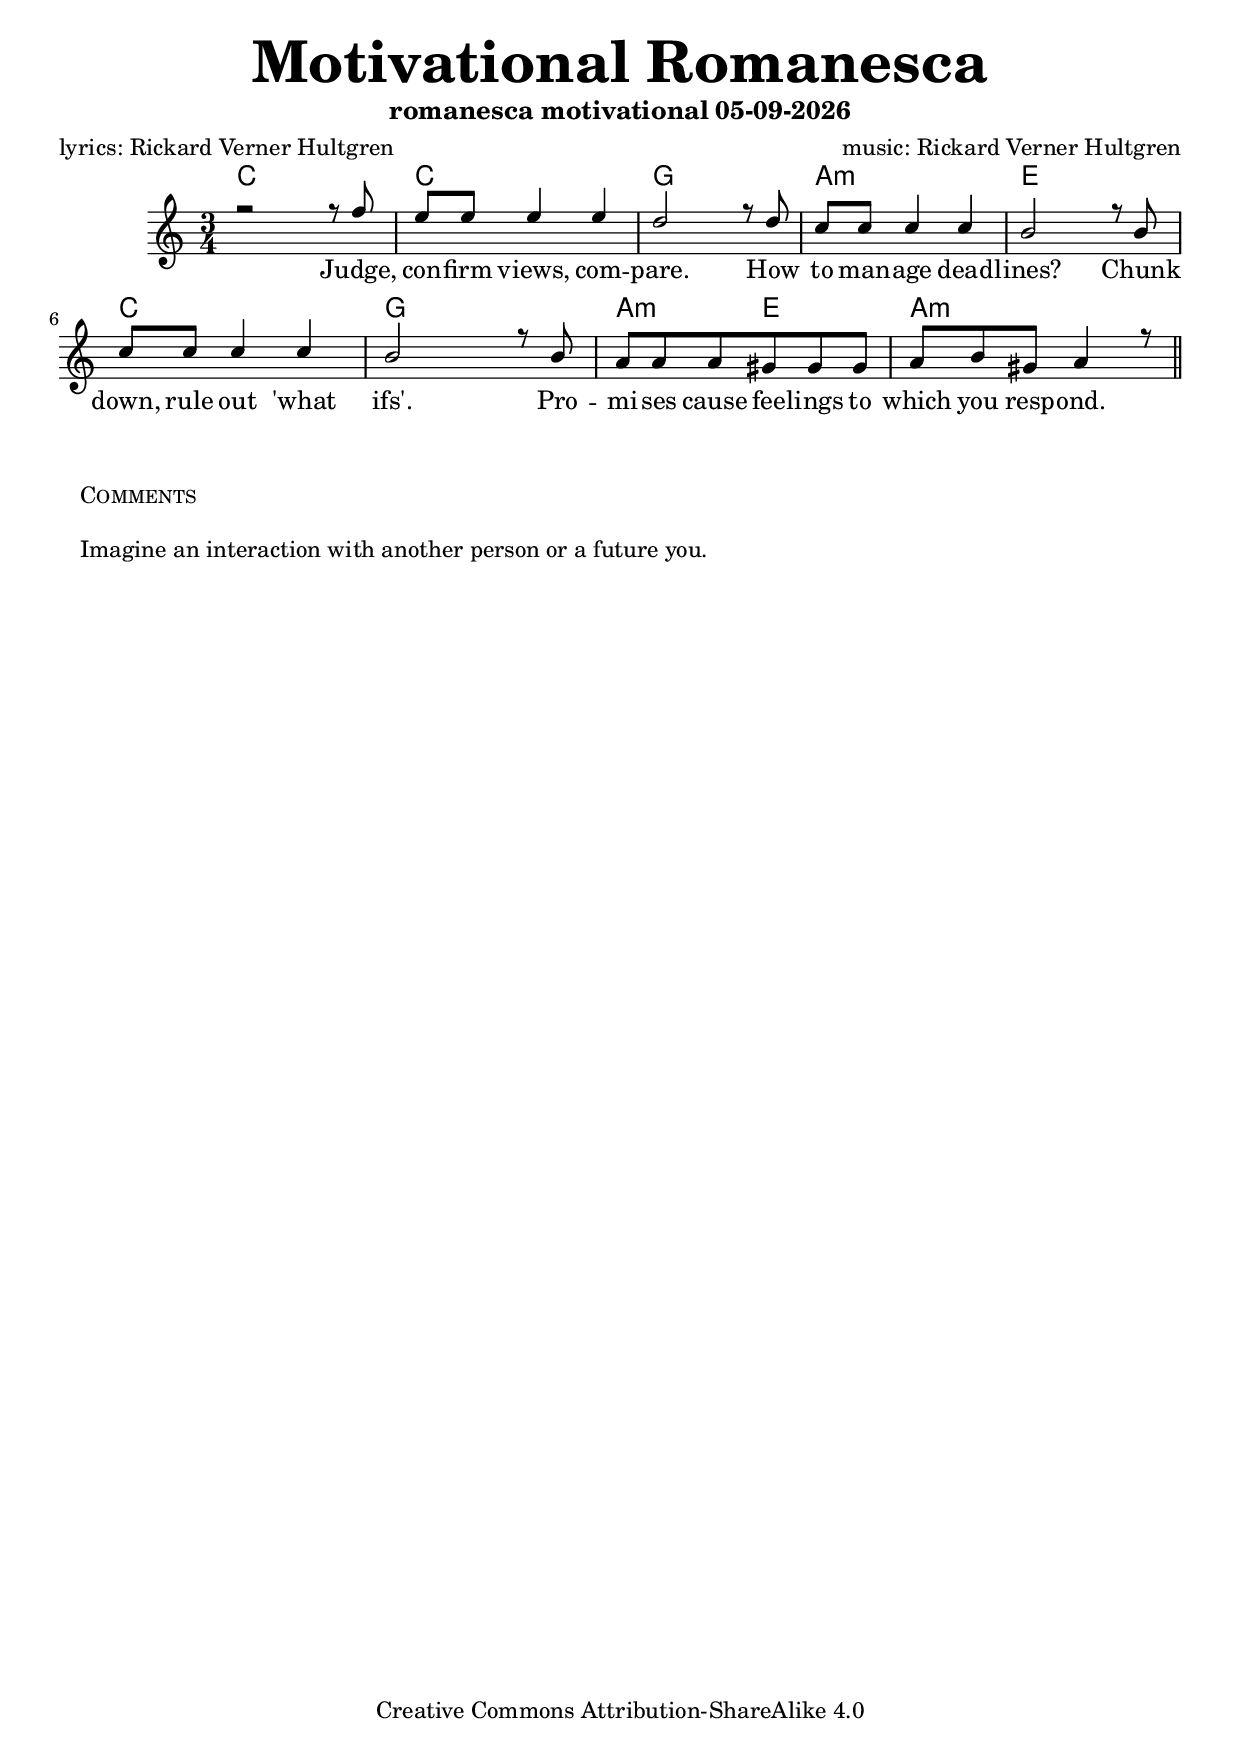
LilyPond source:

%%
%%Copyright 2018 Rickard Verner Hultgren
%%Redistribution and use in source and binary forms, with or without modification, are permitted provided that the following conditions are met:
%%1. Redistributions of source code must retain the above copyright notice, this list of conditions and the following disclaimer.
%%2. Redistributions in binary form must reproduce the above copyright notice, this list of conditions and the following disclaimer in the documentation and/or other materials provided with the distribution.
%%THIS SOFTWARE IS PROVIDED BY THE COPYRIGHT HOLDERS AND CONTRIBUTORS "AS IS" AND ANY EXPRESS OR IMPLIED WARRANTIES, INCLUDING, BUT NOT LIMITED TO, THE IMPLIED WARRANTIES OF MERCHANTABILITY AND FITNESS FOR A PARTICULAR PURPOSE ARE DISCLAIMED. IN NO EVENT SHALL THE COPYRIGHT HOLDER OR CONTRIBUTORS BE LIABLE FOR ANY DIRECT, INDIRECT, INCIDENTAL, SPECIAL, EXEMPLARY, OR CONSEQUENTIAL DAMAGES (INCLUDING, BUT NOT LIMITED TO, PROCUREMENT OF SUBSTITUTE GOODS OR SERVICES; LOSS OF USE, DATA, OR PROFITS; OR BUSINESS INTERRUPTION) HOWEVER CAUSED AND ON ANY THEORY OF LIABILITY, WHETHER IN CONTRACT, STRICT LIABILITY, OR TORT (INCLUDING NEGLIGENCE OR OTHERWISE) ARISING IN ANY WAY OUT OF THE USE OF THIS SOFTWARE, EVEN IF ADVISED OF THE POSSIBILITY OF SUCH DAMAGE.


\version "2.18.2"
 
%%\include "svenska.ly"
%%\include "english.ly"

swing = \mark \markup { 
  \line \general-align #Y #DOWN { 
  \score { \new Staff \with {
    fontSize = #-2
    \override StaffSymbol #'line-count = #0 
    \override VerticalAxisGroup #'Y-extent = #'(0 . 0)
  }
  \relative { 
    \stemUp 
    \override Score.SpacingSpanner 
      #'common-shortest-duration = #(ly:make-moment 3 16)
    \override Beam #'positions = #'(2.5 . 2.5)
  }}
  
  }
}

date = #(strftime "%d-%m-%Y" (localtime (current-time)))

italic = {
  \override Lyrics.LyricText.font-shape = #'italic
  
}

bold = {

  \override Lyrics.LyricText.font-series = #'bold
}

normal = {
  \revert Lyrics.LyricText.font-shape
  \revert Lyrics.LyricText.font-series
}


\header {
  title = \markup {  \fontsize #4"Motivational Romanesca"}
  subtitle = \markup {  "romanesca motivational" \date }
  poet = "lyrics: Rickard Verner Hultgren"
  composer = "music: Rickard Verner Hultgren"
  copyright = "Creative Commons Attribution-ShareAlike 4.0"
}

keyTime = { \key c \major \time 3/4 }
ManualOneVoiceOneMusic = \relative c' {

      
  		%r2 r4 r8 d'8
  		r2 r8 f'8
  		e8 e e4 e4  
  		d2 r8 d8
                c8 c8 c4 c
                b2 r8 b8
                %b2 r8 b8
		c8 c8 c4 c
		%b2.
		b2 r8 b8
		a8 a a gis gis gis
                a b gis a4 r8 ||

        	
		
}


ManualTwoTwoMusic = \relative c {
 <b d f g>1 <c d f a >1  <c e g>1 <b d f g>1 <c e g>1 <c e g>1 <c e g>1 <c e g>1 <c d f a>1 <c d f a>1 <c e g>1 <c e g>1 \bar ":|"
}



\layout {
  \context {
    \Score
    proportionalNotationDuration = #(ly:make-moment 1 4)
    
  }
}

\score {
  <<  % PianoStaff and Pedal Staff must be simultaneous
    \new PianoStaff <<
      \chords { c2. c2. g2. a2.:m e2. c2. g2. a4.:m e4. a2.:m}
      \new Staff = "ManualOne" <<
\textLengthOn
s1*6^\markup {  }
\keyTime  % set key and time signature
        \clef "treble"
        \new Voice {
          \swing
          \voiceOne
         
          \ManualOneVoiceOneMusic
          \bar "||"
        }
        \addlyrics {
        Judge, con -- firm views, com -- pare. How to man -- age dead -- lines? Chunk down, rule out 'what ifs'. Pro -- mi -- ses cause fee -- lings to which you resp -- ond.
        Si -- tu -- a -- tion of now. Con -- fir -- ma -- tion of views. How to make an imp -- act? Pro -- mi -- ses cause fee -- lings to which you resp -- ond.
        What I praise and blame, de -- ter -- mines the fair roles. See dares, mu -- tua -- lize, and re -- ass -- ay what to do first.
        [Name]'s role is to ---. The fair goal is to ---. Cre -- ate a win win game. Re -- ass -- ay what to do first.
        } 
      >>  % end ManualOne Staff context
      %%\new Staff = "ManualTwo" \with {

      
      %%} <<
      %%  \keyTime
      %%  \clef "bass"
      %%  \new Voice {
      %%    \ManualTwoTwoMusic
      %%   \bar "||"
      %%  }
       
      %%>>   % end ManualTwo Staff context
      
    >>
>>    
\layout {}
\midi {\tempo 4 = 90}
}
    
    




#(define-markup-list-command (paragraph layout props args) (markup-list?)
  (interpret-markup-list layout props
   (make-justified-lines-markup-list (cons (make-hspace-markup 2) args))))

\markuplist {
    \vspace #2
    \paragraph { \smallCaps{Comments}}
    \vspace #.75
    \paragraph {Imagine an interaction with another person or a future you.}
  }
